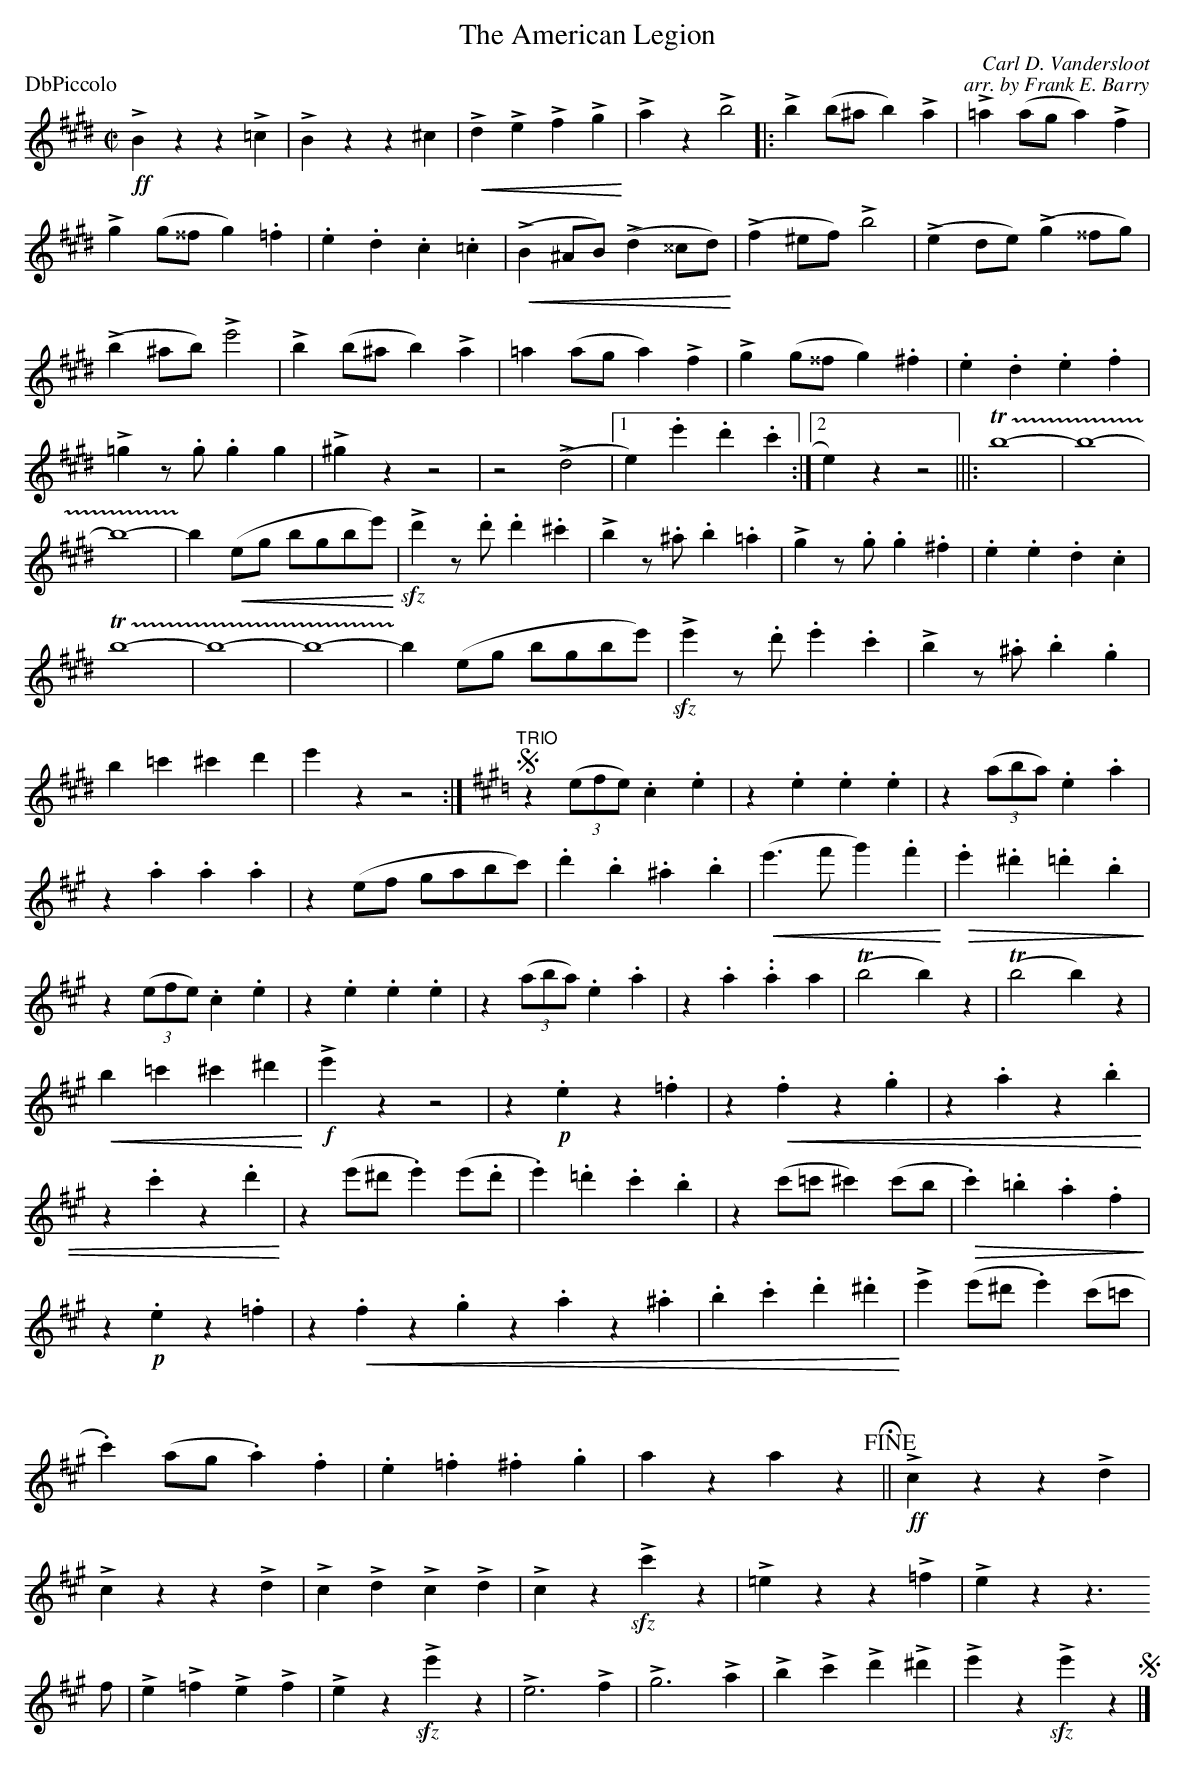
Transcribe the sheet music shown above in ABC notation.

X:1
T:The American Legion
C: Carl D. Vandersloot
C: arr. by Frank E. Barry
M:C|
L:1/4
P: DbPiccolo
%%textfont helvetica 16
K:E
!>!!ff!Bzz!>!=c|!>!Bzz^c|!<(!!>!d!>!e!>!f!>!g!<)!|!>!az!>!b2||:!>!b(b/^a/b)!>!a|!>!=a(a/g/a)!>!f|!>!g(g/^^f/g).=f|.e.d.c.=c|
(!<(!!>!B^A/B/)(!>!d^^c/d/!<)!)|/(!>!f^e/f/)!>!b2|(!>!ed/e/)(!>!g^^f/g/)|(!>!b^a/b/)!>!e'2|!>!b(b/^a/b)!>!a|=a(a/g/a)!>!f|!>!g(g/^^f/g).^f|.e.d.e.f|
!>!=gz/.g/.gg|!>!^gzz2|z2(!>!d2|1 e).e'.d'.c':|2 e)zz2|||:T!trill(!b4-|b4-|b4-|!trill)!b(!<(!e/g/ b/g/b/e'/!<)!)|!>!!sfz!d'z/.d'/.d'.^c'|!>!bz/.^a/.b.=a|
!>!gz/.g/.g.^f|.e.e.d.c|T!trill(!b4-|b4-|b4|-!trill)!b(e/g/ b/g/b/e'/)|!>!!sfz!e'z/.d'/.e'.c'|!>!bz/.^a/.b.g|b=c'^c'd'|e'zz2:|
"TRIO"
K:A
!segno!z((3e/f/e/).c.e|z.e.e.e|z((3a/b/a/).e.a|z.a.a.a|z(e/f/ g/a/b/c'/)|.d'.b.^a.b|!<(!(e'>f'g').f'!<)!|
!>(!.e'.^d'.=d'.b!>)!|z((3e/f/e/).c.e|z.e.e.e|z((3a/b/a/).e.a|z.a..aa|(Tb2b)z|(Tb2b)z|!<(!b=c'^c'^d'!<)!|!>!!f!e'z z2|z.!p!ez.=f|
z!<(!.fz.g|z.az.b|z.c'z.d'!<)!|z(e'/^d'/.e')(e'/.d'/|.e').=d'.c'.b|z(c'/=c'/^c')(c'/b/|!>(!.c').=b.a.f!>)!|z.!p!ez.=f|
z!<(!.fz.gz.az.^a|.b.c'.d'.^d'!<)!|!>!e'(e'/^d'/.e')(c'/=c'/|.c')(a/g/.a).f|.e.=f.^f.g|azaz!fine!!fermata!||!>!!ff!czz!>!d|!>!czz!>!d|
!>!c!>!d!>!c!>!d|!>!cz!>!!sfz!c'z|!>!=ezz!>!=f|!>!ezz=!>!f|!>!e!>!=f!>!e!>!f|!>!ez!>!!sfz!e'z|!>!e3!>!f|!>!g3!>!a|!>!b!>!c'!>!d'!>!^d'|!>!e'z!>!!sfz!e'z!segno!|]
